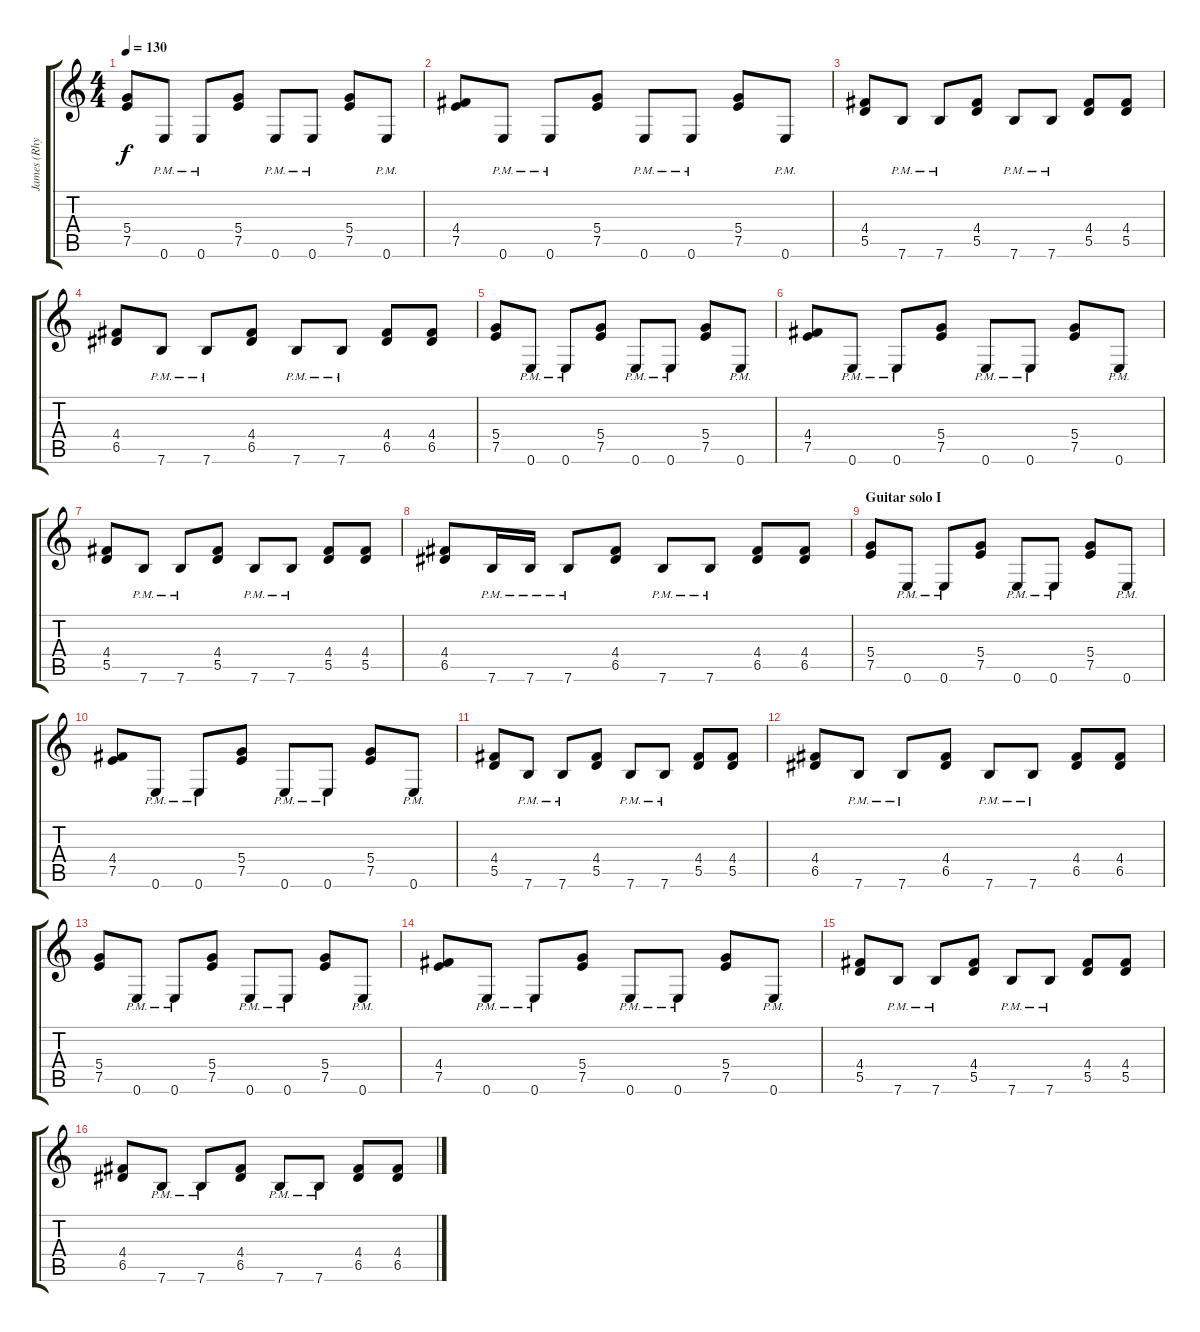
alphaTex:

\track ("James (Rhythm Guitar)" "James (Rhy") {instrument distortionguitar}
\staff {score tabs}
\tuning (E4 B3 G3 D3 A2 E2) {hide}
\ts (4 4)
\tempo 130
\clef g2
\ks c
(5.4 7.5).8{dy f} 0.6{pm}.8 0.6{pm}.8 (5.4 7.5).8 0.6{pm}.8 0.6{pm}.8 (5.4 7.5).8 0.6{pm}.8 |
(4.4 7.5).8 0.6{pm}.8 0.6{pm}.8 (5.4 7.5).8 0.6{pm}.8 0.6{pm}.8 (5.4 7.5).8 0.6{pm}.8 |
(4.4 5.5).8 7.6{pm}.8 7.6{pm}.8 (4.4 5.5).8 7.6{pm}.8 7.6{pm}.8 (4.4 5.5).8 (4.4 5.5).8 |
(4.4 6.5).8 7.6{pm}.8 7.6{pm}.8 (4.4 6.5).8 7.6{pm}.8 7.6{pm}.8 (4.4 6.5).8 (4.4 6.5).8 |
(5.4 7.5).8 0.6{pm}.8 0.6{pm}.8 (5.4 7.5).8 0.6{pm}.8 0.6{pm}.8 (5.4 7.5).8 0.6{pm}.8 |
(4.4 7.5).8 0.6{pm}.8 0.6{pm}.8 (5.4 7.5).8 0.6{pm}.8 0.6{pm}.8 (5.4 7.5).8 0.6{pm}.8 |
(4.4 5.5).8 7.6{pm}.8 7.6{pm}.8 (4.4 5.5).8 7.6{pm}.8 7.6{pm}.8 (4.4 5.5).8 (4.4 5.5).8 |
(4.4 6.5).8 7.6{pm}.16 7.6{pm}.16 7.6{pm}.8 (4.4 6.5).8 7.6{pm}.8 7.6{pm}.8 (4.4 6.5).8 (4.4 6.5).8 |
\section ("" "Guitar solo I")
(5.4 7.5).8 0.6{pm}.8 0.6{pm}.8 (5.4 7.5).8 0.6{pm}.8 0.6{pm}.8 (5.4 7.5).8 0.6{pm}.8 |
(4.4 7.5).8 0.6{pm}.8 0.6{pm}.8 (5.4 7.5).8 0.6{pm}.8 0.6{pm}.8 (5.4 7.5).8 0.6{pm}.8 |
(4.4 5.5).8 7.6{pm}.8 7.6{pm}.8 (4.4 5.5).8 7.6{pm}.8 7.6{pm}.8 (4.4 5.5).8 (4.4 5.5).8 |
(4.4 6.5).8 7.6{pm}.8 7.6{pm}.8 (4.4 6.5).8 7.6{pm}.8 7.6{pm}.8 (4.4 6.5).8 (4.4 6.5).8 |
(5.4 7.5).8 0.6{pm}.8 0.6{pm}.8 (5.4 7.5).8 0.6{pm}.8 0.6{pm}.8 (5.4 7.5).8 0.6{pm}.8 |
(4.4 7.5).8 0.6{pm}.8 0.6{pm}.8 (5.4 7.5).8 0.6{pm}.8 0.6{pm}.8 (5.4 7.5).8 0.6{pm}.8 |
(4.4 5.5).8 7.6{pm}.8 7.6{pm}.8 (4.4 5.5).8 7.6{pm}.8 7.6{pm}.8 (4.4 5.5).8 (4.4 5.5).8 |
(4.4 6.5).8 7.6{pm}.8 7.6{pm}.8 (4.4 6.5).8 7.6{pm}.8 7.6{pm}.8 (4.4 6.5).8 (4.4 6.5).8
